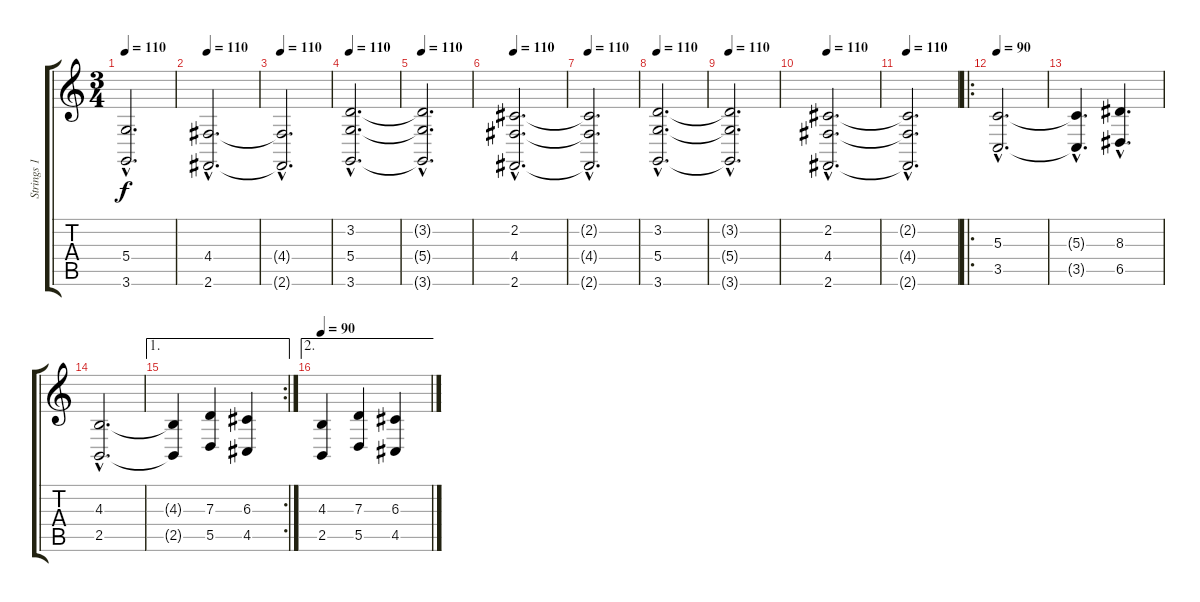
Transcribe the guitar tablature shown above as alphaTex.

\track ("Strings 1" "Strings 1") {instrument stringensemble1}
\staff {score tabs}
\tuning (E4 B3 G3 D3 A2 E2) {hide}
\ts (3 4)
\tempo 110
\clef g2
\ks c
(5.4{hac t} 3.6{hac t}).2{d dy f} |
\tempo 110
(4.4{hac} 2.6{hac}).2{d} |
\tempo 110
(4.4{hac t} 2.6{hac t}).2{d} |
\tempo 110
(3.2{hac} 5.4{hac} 3.6{hac}).2{d volume 12 instrument stringensemble1} |
\tempo 110
(3.2{hac t} 5.4{hac t} 3.6{hac t}).2{d} |
\tempo 110
(2.2{hac} 4.4{hac} 2.6{hac}).2{d} |
\tempo 110
(2.2{hac t} 4.4{hac t} 2.6{hac t}).2{d} |
\tempo 110
(3.2{hac} 5.4{hac} 3.6{hac}).2{d volume 12} |
\tempo 110
(3.2{hac t} 5.4{hac t} 3.6{hac t}).2{d} |
\tempo 110
(2.2{hac} 4.4{hac} 2.6{hac}).2{d} |
\tempo 110
(2.2{hac t} 4.4{hac t} 2.6{hac t}).2{d} |
\ro
\tempo 90
(5.3{hac} 3.5{hac}).2{d balance 8} |
(5.3{hac t} 3.5{hac t}).4{d} (8.3{hac} 6.5{hac}).4{d} |
(4.3{hac} 2.5{hac}).2{d} |
\ae 1
\rc 2
(4.3{t} 2.5{t}).4 (7.3 5.5).4 (6.3 4.5).4 |
\ae 2
\tempo 90
(4.3 2.5).4 (7.3 5.5).4 (6.3 4.5).4
